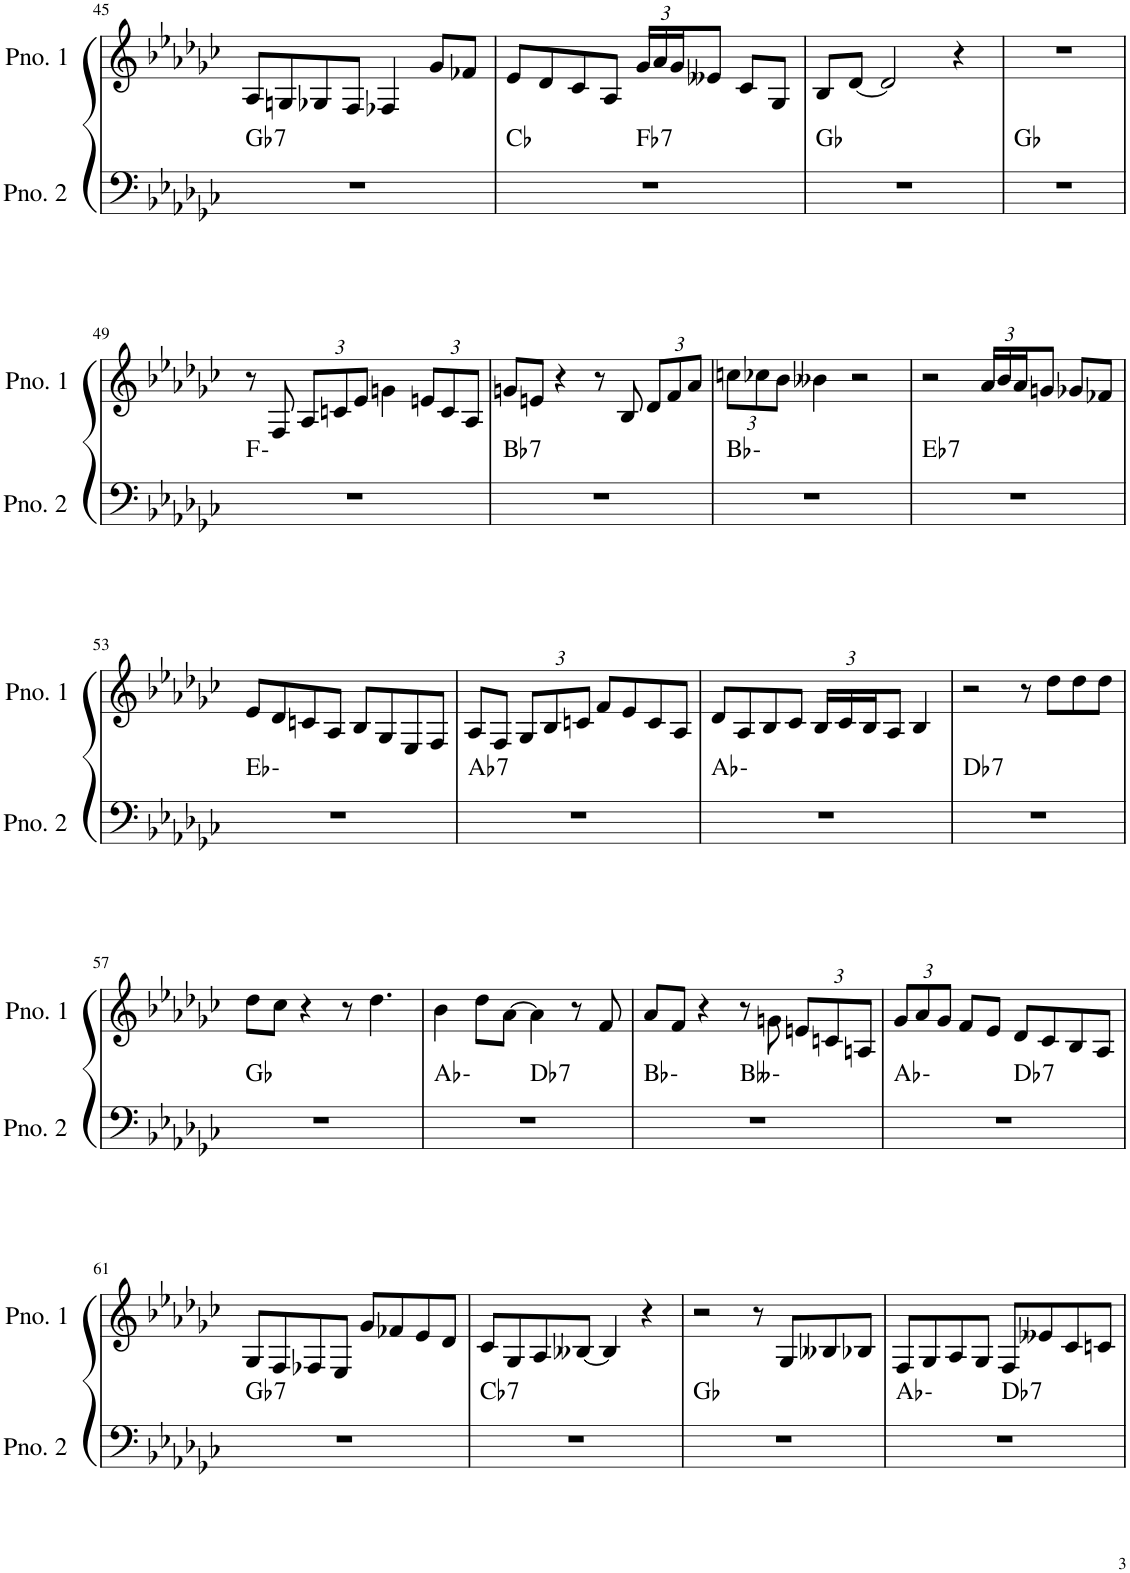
**kern	**harte	**kern
*part2	*part2	*part1
*staff2	*	*staff1
*I"ピアノ 2	*	*I"ピアノ 1
!!LO:PB:g=z
*clefF4	*	*clefG2
*k[b-e-a-d-g-c-]	*	*k[b-e-a-d-g-c-]
*M4/4	*	*M4/4
=45	=45	=45
!	!LO:H:kt=7	!
1r	Gb:7	8A-/L
.	.	8Gn/
.	.	8G-X/
.	.	8F/J
.	.	4F-X/
.	.	8g-/L
.	.	8f-X/J
=46	=46	=46
*^	*	*
1r	2ryy	Cb:maj	8e-/L
.	.	.	8d-/
.	.	.	8c-/
.	.	.	8A-/J
*	*	*	*Xbrackettup
!	!	!LO:H:kt=7	!
.	2ryy	Fb:7	24g-/LL
.	.	.	24a-/
.	.	.	24g-/J
.	.	.	8e--X/J
.	.	.	8c-/L
.	.	.	8G-/J
*v	*v	*	*
=47	=47	=47
1r	Gb:maj	8B-/L
.	.	[8d-/J
.	.	2d-/]
.	.	4r
=48	=48	=48
1r	Gb:maj	1r
!!LO:LB:g=z
=49	=49	=49
1r	F:min	8r
.	.	8F/
.	.	12A-/L
.	.	12cn/
.	.	12e-/J
.	.	4gn\
.	.	12en/L
.	.	12c/
.	.	12A-/J
=50	=50	=50
!	!LO:H:kt=7	!
1r	Bb:7	8gn/L
.	.	8en/J
.	.	4r
.	.	8r
.	.	8B-/
.	.	12d-/L
.	.	12f/
.	.	12a-/J
=51	=51	=51
1r	Bb:min	12ccn\L
.	.	12cc-X\
.	.	12b-\J
.	.	4b--X\
.	.	2r
=52	=52	=52
!	!LO:H:kt=7	!
1r	Eb:7	2r
.	.	24a-/LL
.	.	24b-/
.	.	24a-/J
.	.	8gn/J
.	.	8g-X/L
.	.	8f-X/J
!!LO:LB:g=z
=53	=53	=53
1r	Eb:min	8e-/L
.	.	8d-/
.	.	8cn/
.	.	8A-/J
.	.	8B-/L
.	.	8G-/
.	.	8E-/
.	.	8F/J
=54	=54	=54
!	!LO:H:kt=7	!
1r	Ab:7	8A-/L
.	.	8F/J
.	.	12G-/L
.	.	12B-/
.	.	12cn/J
.	.	8f/L
.	.	8e-/
.	.	8c/
.	.	8A-/J
=55	=55	=55
1r	Ab:min	8d-/L
.	.	8A-/
.	.	8B-/
.	.	8c-/J
.	.	24B-/LL
.	.	24c-/
.	.	24B-/J
.	.	8A-/J
.	.	4B-/
=56	=56	=56
!	!LO:H:kt=7	!
1r	Db:7	2r
.	.	8r
.	.	8dd-\L
.	.	8dd-\
.	.	8dd-\J
!!LO:LB:g=z
=57	=57	=57
1r	Gb:maj	8dd-\L
.	.	8cc-\J
.	.	4r
.	.	8r
.	.	4.dd-\
=58	=58	=58
*^	*	*
1r	2ryy	Ab:min	4b-\
.	.	.	8dd-\L
.	.	.	[8a-\J
!	!	!LO:H:kt=7	!
.	2ryy	Db:7	4a-\]
.	.	.	8r
.	.	.	8f/
=59	=59	=59	=59
1r	2ryy	Bb:min	8a-/L
.	.	.	8f/J
.	.	.	4r
.	2ryy	Bbb:min	8r
.	.	.	8gn\
.	.	.	12en/L
.	.	.	12cn/
.	.	.	12An/J
=60	=60	=60	=60
1r	2ryy	Ab:min	12g-/L
.	.	.	12a-/
.	.	.	12g-/J
.	.	.	8f/L
.	.	.	8e-/J
!	!	!LO:H:kt=7	!
.	2ryy	Db:7	8d-/L
.	.	.	8c-/
.	.	.	8B-/
.	.	.	8A-/J
!!LO:LB:g=z
=61	=61	=61	=61
!	!	!LO:H:kt=7	!
*v	*v	*	*
1r	Gb:7	8G-/L
.	.	8F/
.	.	8F-X/
.	.	8E-/J
.	.	8g-/L
.	.	8f-X/
.	.	8e-/
.	.	8d-/J
=62	=62	=62
!	!LO:H:kt=7	!
1r	Cb:7	8c-/L
.	.	8G-/
.	.	8A-/
.	.	[8B--X/J
.	.	4B--/]
.	.	4r
=63	=63	=63
1r	Gb:maj	2r
.	.	8r
.	.	8G-/L
.	.	8B--X/
.	.	8B-X/J
=64	=64	=64
*^	*	*
1r	2ryy	Ab:min	8F/L
.	.	.	8G-/
.	.	.	8A-/
.	.	.	8G-/J
!	!	!LO:H:kt=7	!
.	2ryy	Db:7	8F/L
.	.	.	8e--X/
.	.	.	8c-/
.	.	.	8cn/J
*v	*v	*	*
=	=	=
*-	*-	*-
